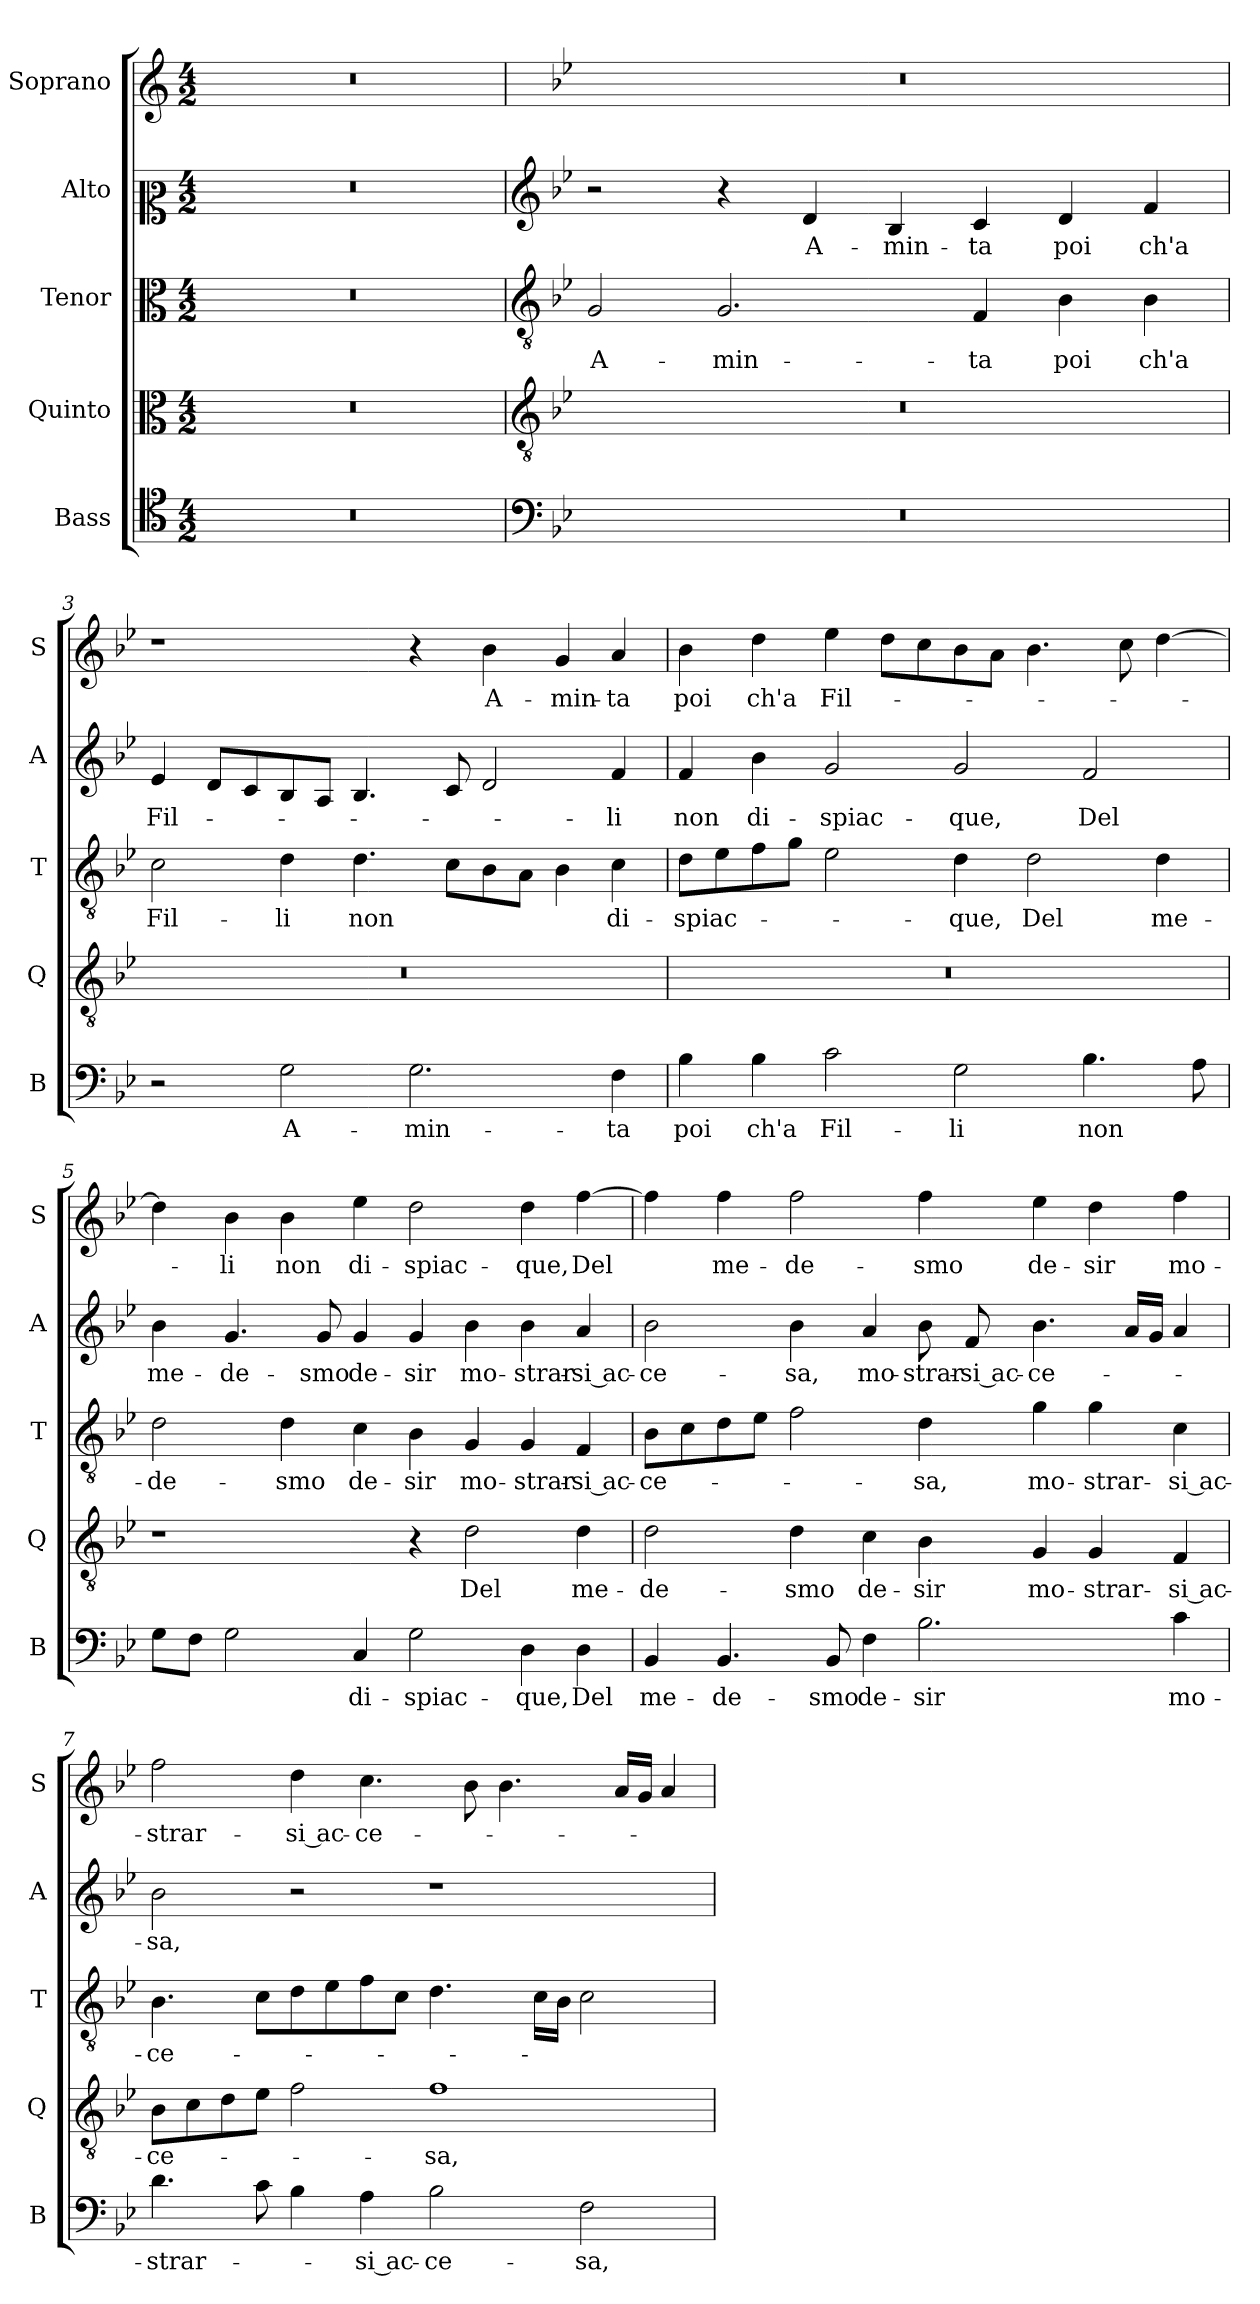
**kern	**text	**kern	**text	**kern	**text	**kern	**text	**kern	**text
*part5	*part5	*part4	*part4	*part3	*part3	*part2	*part2	*part1	*part1
*staff5	*staff5	*staff4	*staff4	*staff3	*staff3	*staff2	*staff2	*staff1	*staff1
*I"Bass	*	*I"Quinto	*	*I"Tenor	*	*I"Alto	*	*I"Soprano	*
*I'B	*	*I'Q	*	*I'T	*	*I'A	*	*I'S	*
*clefC4	*	*clefC3	*	*clefC3	*	*clefC2	*	*clefG2	*
*k[]	*	*k[]	*	*k[]	*	*k[]	*	*k[]	*
*C:	*	*C:	*	*C:	*	*C:	*	*C:	*
*M4/2	*	*M4/2	*	*M4/2	*	*M4/2	*	*M4/2	*
=1	=1	=1	=1	=1	=1	=1	=1	=1	=1
0r	.	0r	.	0r	.	0r	.	0r	.
=2	=2	=2	=2	=2	=2	=2	=2	=2	=2
*clefF4	*	*clefGv2	*	*clefGv2	*	*clefG2	*	*	*
*k[b-e-]	*	*k[b-e-]	*	*k[b-e-]	*	*k[b-e-]	*	*k[b-e-]	*
*B-:	*	*B-:	*	*B-:	*	*B-:	*	*B-:	*
!	!	!	!	!	!LO:LY:b	!	!	!	!
0r	.	0r	.	2G/	A-	2r	.	0r	.
!	!	!	!	!	!LO:LY:b	!	!	!	!
.	.	.	.	2.G/	-min-	4r	.	.	.
!	!	!	!	!	!	!	!LO:LY:b	!	!
.	.	.	.	.	.	4d/	A-	.	.
!	!	!	!	!	!	!	!LO:LY:b	!	!
.	.	.	.	.	.	4B-/	-min-	.	.
!	!	!	!	!	!LO:LY:b	!	!LO:LY:b	!	!
.	.	.	.	4F/	-ta	4c/	-ta	.	.
!	!	!	!	!	!LO:LY:b	!	!LO:LY:b	!	!
.	.	.	.	4B-\	poi	4d/	poi	.	.
!	!	!	!	!	!LO:LY:b	!	!LO:LY:b	!	!
.	.	.	.	4B-\	ch'a	4f/	ch'a	.	.
=3	=3	=3	=3	=3	=3	=3	=3	=3	=3
!	!	!	!	!	!LO:LY:b	!	!LO:LY:b	!	!
2r	.	0r	.	2c\	Fil-	4e-/	Fil-	1r	.
.	.	.	.	.	.	8d/L	.	.	.
.	.	.	.	.	.	8c/	.	.	.
!	!LO:LY:b	!	!	!	!LO:LY:b	!	!	!	!
2G\	A-	.	.	4d\	-li	8B-/	.	.	.
.	.	.	.	.	.	8A/J	.	.	.
!	!	!	!	!	!LO:LY:b	!	!	!	!
.	.	.	.	4.d\	non	4.B-/	.	.	.
!	!LO:LY:b	!	!	!	!	!	!	!	!
2.G\	-min-	.	.	.	.	.	.	4r	.
.	.	.	.	8c\L	.	8c/	.	.	.
!	!	!	!	!	!	!	!	!	!LO:LY:b
.	.	.	.	8B-\	.	2d/	.	4b-\	A-
.	.	.	.	8A\J	.	.	.	.	.
!	!	!	!	!	!	!	!	!	!LO:LY:b
.	.	.	.	4B-\	.	.	.	4g/	-min-
!	!LO:LY:b	!	!	!	!LO:LY:b	!	!LO:LY:b	!	!LO:LY:b
4F\	-ta	.	.	4c\	di-	4f/	-li	4a/	-ta
!!LO:LB:g=z
=4	=4	=4	=4	=4	=4	=4	=4	=4	=4
!	!LO:LY:b	!	!	!	!LO:LY:b	!	!LO:LY:b	!	!LO:LY:b
4B-\	poi	0r	.	8d\L	-spiac-	4f/	non	4b-\	poi
.	.	.	.	8e-\	.	.	.	.	.
!	!LO:LY:b	!	!	!	!	!	!LO:LY:b	!	!LO:LY:b
4B-\	ch'a	.	.	8f\	.	4b-\	di-	4dd\	ch'a
.	.	.	.	8g\J	.	.	.	.	.
!	!LO:LY:b	!	!	!	!	!	!LO:LY:b	!	!LO:LY:b
2c\	Fil-	.	.	2e-\	.	2g/	-spiac-	4ee-\	Fil-
.	.	.	.	.	.	.	.	8dd\L	.
.	.	.	.	.	.	.	.	8cc\	.
!	!LO:LY:b	!	!	!	!LO:LY:b	!	!LO:LY:b	!	!
2G\	-li	.	.	4d\	-que,	2g/	-que,	8b-\	.
.	.	.	.	.	.	.	.	8a\J	.
!	!	!	!	!	!LO:LY:b	!	!	!	!
.	.	.	.	2d\	Del	.	.	4.b-\	.
!	!LO:LY:b	!	!	!	!	!	!LO:LY:b	!	!
4.B-\	non	.	.	.	.	2f/	Del	.	.
.	.	.	.	.	.	.	.	8cc\	.
!	!	!	!	!	!LO:LY:b	!	!	!	!
.	.	.	.	4d\	me-	.	.	[4dd\	.
8A\	.	.	.	.	.	.	.	.	.
=5	=5	=5	=5	=5	=5	=5	=5	=5	=5
!	!	!	!	!	!LO:LY:b	!	!LO:LY:b	!	!
8G\L	.	1r	.	2d\	-de-	4b-\	me-	4dd\]	.
8F\J	.	.	.	.	.	.	.	.	.
!	!	!	!	!	!	!	!LO:LY:b	!	!LO:LY:b
2G\	.	.	.	.	.	4.g/	-de-	4b-\	-li
!	!	!	!	!	!LO:LY:b	!	!	!	!LO:LY:b
.	.	.	.	4d\	-smo	.	.	4b-\	non
!	!	!	!	!	!	!	!LO:LY:b	!	!
.	.	.	.	.	.	8g/	-smo	.	.
!	!LO:LY:b	!	!	!	!LO:LY:b	!	!LO:LY:b	!	!LO:LY:b
4C/	di-	.	.	4c\	de-	4g/	de-	4ee-\	di-
!	!LO:LY:b	!	!	!	!LO:LY:b	!	!LO:LY:b	!	!LO:LY:b
2G\	-spiac-	4r	.	4B-\	-sir	4g/	-sir	2dd\	-spiac-
!	!	!	!LO:LY:b	!	!LO:LY:b	!	!LO:LY:b	!	!
.	.	2d\	Del	4G/	mo-	4b-\	mo-	.	.
!	!LO:LY:b	!	!	!	!LO:LY:b	!	!LO:LY:b	!	!LO:LY:b
4D\	-que,	.	.	4G/	-strar-	4b-\	-strar-	4dd\	-que,
!	!LO:LY:b	!	!LO:LY:b	!	!LO:LY:b	!	!LO:LY:b	!	!LO:LY:b
4D\	Del	4d\	me-	4F/	-si ac-	4a/	-si ac-	[4ff\	Del
!!LO:PB:g=z
=6	=6	=6	=6	=6	=6	=6	=6	=6	=6
!	!LO:LY:b	!	!LO:LY:b	!	!LO:LY:b	!	!LO:LY:b	!	!
4BB-/	me-	2d\	-de-	8B-\L	-ce-	2b-\	-ce-	4ff\]	.
.	.	.	.	8c\	.	.	.	.	.
!	!LO:LY:b	!	!	!	!	!	!	!	!LO:LY:b
4.BB-/	-de-	.	.	8d\	.	.	.	4ff\	me-
.	.	.	.	8e-\J	.	.	.	.	.
!	!	!	!LO:LY:b	!	!	!	!LO:LY:b	!	!LO:LY:b
.	.	4d\	-smo	2f\	.	4b-\	-sa,	2ff\	-de-
!	!LO:LY:b	!	!	!	!	!	!	!	!
8BB-/	-smo	.	.	.	.	.	.	.	.
!	!LO:LY:b	!	!LO:LY:b	!	!	!	!LO:LY:b	!	!
4F\	de-	4c\	de-	.	.	4a/	mo-	.	.
!	!LO:LY:b	!	!LO:LY:b	!	!LO:LY:b	!	!LO:LY:b	!	!LO:LY:b
2.B-\	-sir	4B-\	-sir	4d\	-sa,	8b-\	-strar-	4ff\	-smo
!	!	!	!	!	!	!	!LO:LY:b	!	!
.	.	.	.	.	.	8f/	-si ac-	.	.
!	!	!	!LO:LY:b	!	!LO:LY:b	!	!LO:LY:b	!	!LO:LY:b
.	.	4G/	mo-	4g\	mo-	4.b-\	-ce-	4ee-\	de-
!	!	!	!LO:LY:b	!	!LO:LY:b	!	!	!	!LO:LY:b
.	.	4G/	-strar-	4g\	-strar-	.	.	4dd\	-sir
.	.	.	.	.	.	16a/LL	.	.	.
.	.	.	.	.	.	16g/JJ	.	.	.
!	!LO:LY:b	!	!LO:LY:b	!	!LO:LY:b	!	!	!	!LO:LY:b
4c\	mo-	4F/	-si ac-	4c\	-si ac-	4a/	.	4ff\	mo-
=7	=7	=7	=7	=7	=7	=7	=7	=7	=7
!	!LO:LY:b	!	!LO:LY:b	!	!LO:LY:b	!	!LO:LY:b	!	!LO:LY:b
4.d\	-strar-	8B-\L	-ce-	4.B-\	-ce-	2b-\	-sa,	2ff\	-strar-
.	.	8c\	.	.	.	.	.	.	.
.	.	8d\	.	.	.	.	.	.	.
8c\	.	8e-\J	.	8c\L	.	.	.	.	.
!	!	!	!	!	!	!	!	!	!LO:LY:b
4B-\	.	2f\	.	8d\	.	2r	.	4dd\	-si ac-
.	.	.	.	8e-\	.	.	.	.	.
!	!LO:LY:b	!	!	!	!	!	!	!	!LO:LY:b
4A\	-si ac-	.	.	8f\	.	.	.	4.cc\	-ce-
.	.	.	.	8c\J	.	.	.	.	.
!	!LO:LY:b	!	!LO:LY:b	!	!	!	!	!	!
2B-\	-ce-	1f	-sa,	4.d\	.	1r	.	.	.
.	.	.	.	.	.	.	.	8b-\	.
.	.	.	.	.	.	.	.	4.b-\	.
.	.	.	.	16c\LL	.	.	.	.	.
.	.	.	.	16B-\JJ	.	.	.	.	.
!	!LO:LY:b	!	!	!	!	!	!	!	!
2F\	-sa,	.	.	2c\	.	.	.	.	.
.	.	.	.	.	.	.	.	16a/LL	.
.	.	.	.	.	.	.	.	16g/JJ	.
.	.	.	.	.	.	.	.	4a/	.
=	=	=	=	=	=	=	=	=	=
*-	*-	*-	*-	*-	*-	*-	*-	*-	*-
